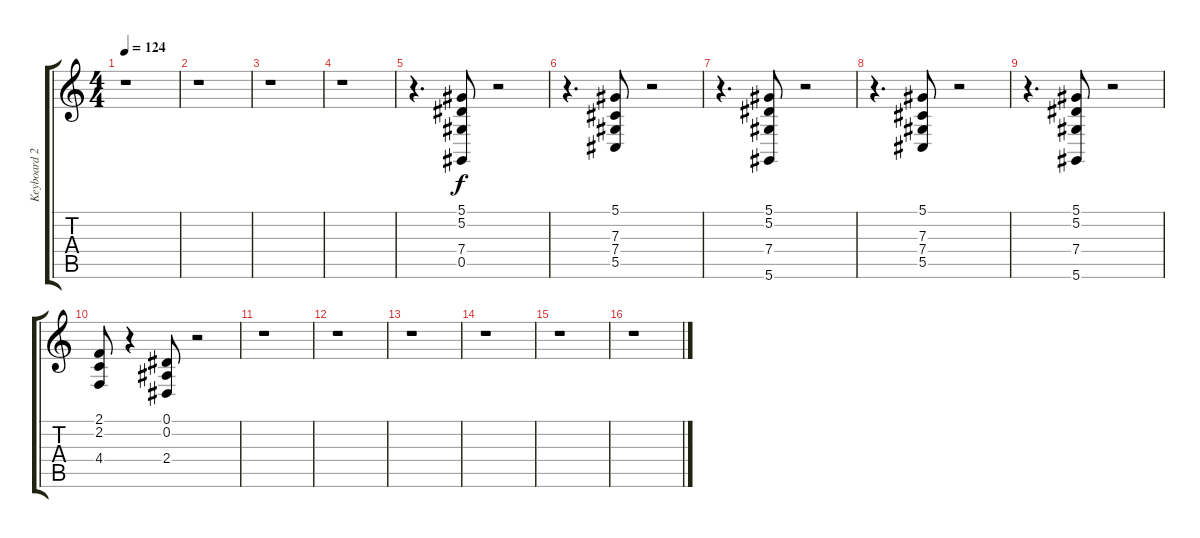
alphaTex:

\track ("Keyboard 2" "Keyboard 2") {instrument harpsichord}
\staff {score tabs}
\tuning (Eb4 Bb3 Gb3 Db3 Ab2 Eb2) {hide}
\ts (4 4)
\tempo 124
\clef g2
\ks c
r.1{dy f} |
r.1 |
r.1 |
r.1 |
r.4{d} (5.1 5.2 7.4 0.5).8 r.2 |
r.4{d} (5.1 7.3 7.4 5.5).8 r.2 |
r.4{d} (5.1 5.2 7.4 5.6).8 r.2 |
r.4{d} (5.1 7.3 7.4 5.5).8 r.2 |
r.4{d} (5.1 5.2 7.4 5.6).8 r.2 |
(2.1 2.2 4.4).8 r.4 (0.1 0.2 2.4).8 r.2 |
r.1 |
r.1 |
r.1 |
r.1 |
r.1 |
r.1
